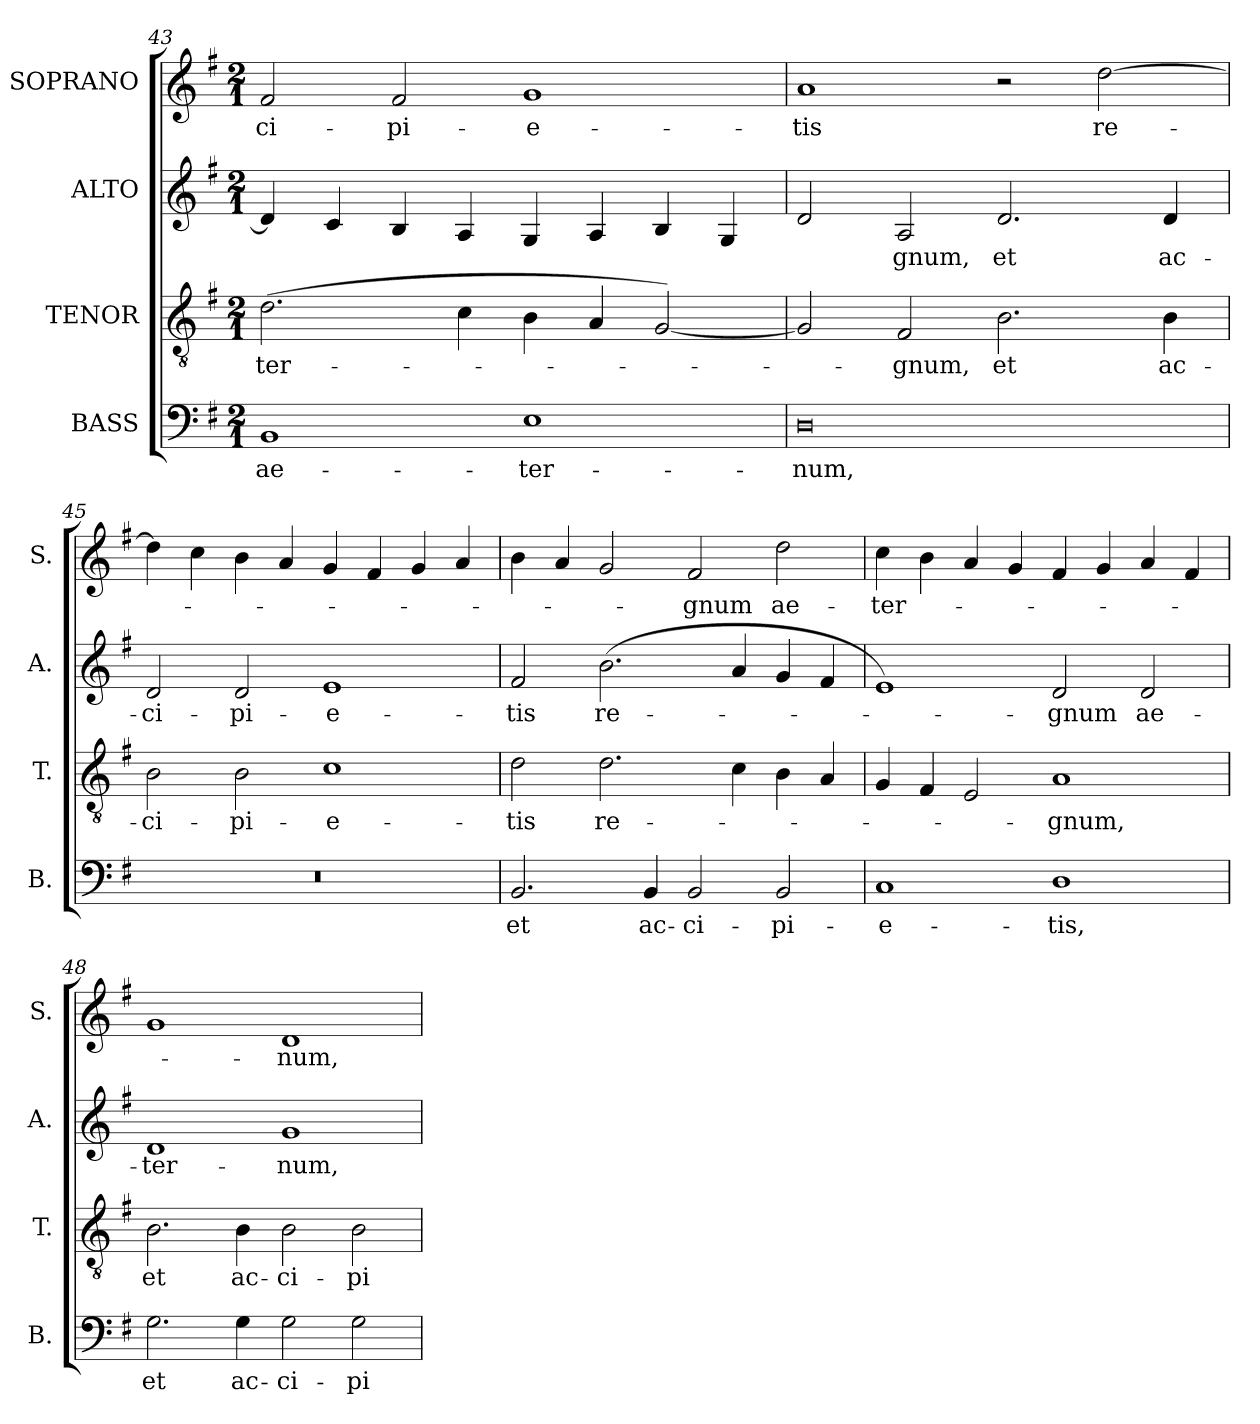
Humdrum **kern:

**kern	**text	**kern	**text	**kern	**text	**kern	**text
*part4	*part4	*part3	*part3	*part2	*part2	*part1	*part1
*staff4	*staff4	*staff3	*staff3	*staff2	*staff2	*staff1	*staff1
*I"BASS	*	*I"TENOR	*	*I"ALTO	*	*I"SOPRANO	*
*I'B.	*	*I'T.	*	*I'A.	*	*I'S.	*
*clefF4	*	*clefGv2	*	*clefG2	*	*clefG2	*
*	*	*ITrd7c12	*	*	*	*	*
*k[f#]	*	*k[f#]	*	*k[f#]	*	*k[f#]	*
*G:	*	*G:	*	*G:	*	*G:	*
*M2/1	*	*M2/1	*	*M2/1	*	*M2/1	*
=43	=43	=43	=43	=43	=43	=43	=43
!	!LO:LY:b:color=#000000	!	!	!	!	!	!
!	!	!	!LO:LY:b:color=#000000	!	!	!	!
!	!	!	!	!	!	!	!LO:LY:b:color=#000000
1BBi	ae-	(2.Di\	-ter-	4di/]	.	2f#i/	-ci-
.	.	.	.	4ci/	.	.	.
!	!	!	!	!	!	!	!LO:LY:b:color=#000000
.	.	.	.	4Bi/	.	2f#i/	-pi-
.	.	4Ci\	.	4Ai/	.	.	.
!	!LO:LY:b:color=#000000	!	!	!	!	!	!
!	!	!	!	!	!	!	!LO:LY:b:color=#000000
1Ei	-ter-	4BBi\	.	4Gi/	.	1gi	-e-
.	.	4AAi/	.	4Ai/	.	.	.
.	.	[2GGi/)	.	4Bi/	.	.	.
.	.	.	.	4Gi/	.	.	.
=44	=44	=44	=44	=44	=44	=44	=44
!	!LO:LY:b:color=#000000	!	!	!	!	!	!
!	!	!	!	!	!	!	!LO:LY:b:color=#000000
0Di	-num,	2GGi/]	.	2di/	.	1ai	-tis
!	!	!	!LO:LY:b:color=#000000	!	!	!	!
!	!	!	!	!	!LO:LY:b:color=#000000	!	!
.	.	2FF#i/	-gnum,	2Ai/	-gnum,	.	.
!	!	!	!LO:LY:b:color=#000000	!	!	!	!
!	!	!	!	!	!LO:LY:b:color=#000000	!	!
.	.	2.BBi\	et	2.di/	et	2r	.
!	!	!	!	!	!	!	!LO:LY:b:color=#000000
.	.	.	.	.	.	[2ddi\	re-
!	!	!	!LO:LY:b:color=#000000	!	!	!	!
!	!	!	!	!	!LO:LY:b:color=#000000	!	!
.	.	4BBi\	ac-	4di/	ac-	.	.
=45	=45	=45	=45	=45	=45	=45	=45
!LO:N:vis=1	!	!	!	!	!	!	!
!	!	!	!LO:LY:b:color=#000000	!	!	!	!
!	!	!	!	!	!LO:LY:b:color=#000000	!	!
0r	.	2BBi\	-ci-	2di/	-ci-	4ddi\]	.
.	.	.	.	.	.	4cci\	.
!	!	!	!LO:LY:b:color=#000000	!	!	!	!
!	!	!	!	!	!LO:LY:b:color=#000000	!	!
.	.	2BBi\	-pi-	2di/	-pi-	4bi\	.
.	.	.	.	.	.	4ai/	.
!	!	!	!LO:LY:b:color=#000000	!	!	!	!
!	!	!	!	!	!LO:LY:b:color=#000000	!	!
.	.	1Ci	-e-	1ei	-e-	4gi/	.
.	.	.	.	.	.	4f#i/	.
.	.	.	.	.	.	4gi/	.
.	.	.	.	.	.	4ai/	.
=46	=46	=46	=46	=46	=46	=46	=46
!	!LO:LY:b:color=#000000	!	!	!	!	!	!
!	!	!	!LO:LY:b:color=#000000	!	!	!	!
!	!	!	!	!	!LO:LY:b:color=#000000	!	!
2.BBi/	et	2Di\	-tis	2f#i/	-tis	4bi\	.
.	.	.	.	.	.	4ai/	.
!	!	!	!LO:LY:b:color=#000000	!	!	!	!
!	!	!	!	!	!LO:LY:b:color=#000000	!	!
.	.	2.Di\	re-	(2.bi\	re-	2gi/	.
!	!LO:LY:b:color=#000000	!	!	!	!	!	!
4BBi/	ac-	.	.	.	.	.	.
!	!LO:LY:b:color=#000000	!	!	!	!	!	!
!	!	!	!	!	!	!	!LO:LY:b:color=#000000
2BBi/	-ci-	.	.	.	.	2f#i/	-gnum
.	.	4Ci\	.	4ai/	.	.	.
!	!LO:LY:b:color=#000000	!	!	!	!	!	!
!	!	!	!	!	!	!	!LO:LY:b:color=#000000
2BBi/	-pi-	4BBi\	.	4gi/	.	2ddi\	ae-
.	.	4AAi/	.	4f#i/	.	.	.
=47	=47	=47	=47	=47	=47	=47	=47
!	!LO:LY:b:color=#000000	!	!	!	!	!	!
!	!	!	!	!	!	!	!LO:LY:b:color=#000000
1Ci	-e-	4GGi/	.	1ei)	.	4cci\	-ter-
.	.	4FF#i/	.	.	.	4bi\	.
.	.	2EEi/	.	.	.	4ai/	.
.	.	.	.	.	.	4gi/	.
!	!LO:LY:b:color=#000000	!	!	!	!	!	!
!	!	!	!LO:LY:b:color=#000000	!	!	!	!
!	!	!	!	!	!LO:LY:b:color=#000000	!	!
1Di	-tis,	1AAi	-gnum,	2di/	-gnum	4f#i/	.
.	.	.	.	.	.	4gi/	.
!	!	!	!	!	!LO:LY:b:color=#000000	!	!
.	.	.	.	2di/	ae-	4ai/	.
.	.	.	.	.	.	4f#i/	.
!!LO:LB:g=z
=48	=48	=48	=48	=48	=48	=48	=48
!	!LO:LY:b:color=#000000	!	!	!	!	!	!
!	!	!	!LO:LY:b:color=#000000	!	!	!	!
!	!	!	!	!	!LO:LY:b:color=#000000	!	!
2.Gi\	et	2.BBi\	et	1di	-ter-	1gi	.
!	!LO:LY:b:color=#000000	!	!	!	!	!	!
!	!	!	!LO:LY:b:color=#000000	!	!	!	!
4Gi\	ac-	4BBi\	ac-	.	.	.	.
!	!LO:LY:b:color=#000000	!	!	!	!	!	!
!	!	!	!LO:LY:b:color=#000000	!	!	!	!
!	!	!	!	!	!LO:LY:b:color=#000000	!	!
!	!	!	!	!	!	!	!LO:LY:b:color=#000000
2Gi\	-ci-	2BBi\	-ci-	1gi	-num,	1di	-num,
!	!LO:LY:b:color=#000000	!	!	!	!	!	!
!	!	!	!LO:LY:b:color=#000000	!	!	!	!
2Gi\	-pi-	2BBi\	-pi-	.	.	.	.
=	=	=	=	=	=	=	=
*-	*-	*-	*-	*-	*-	*-	*-
